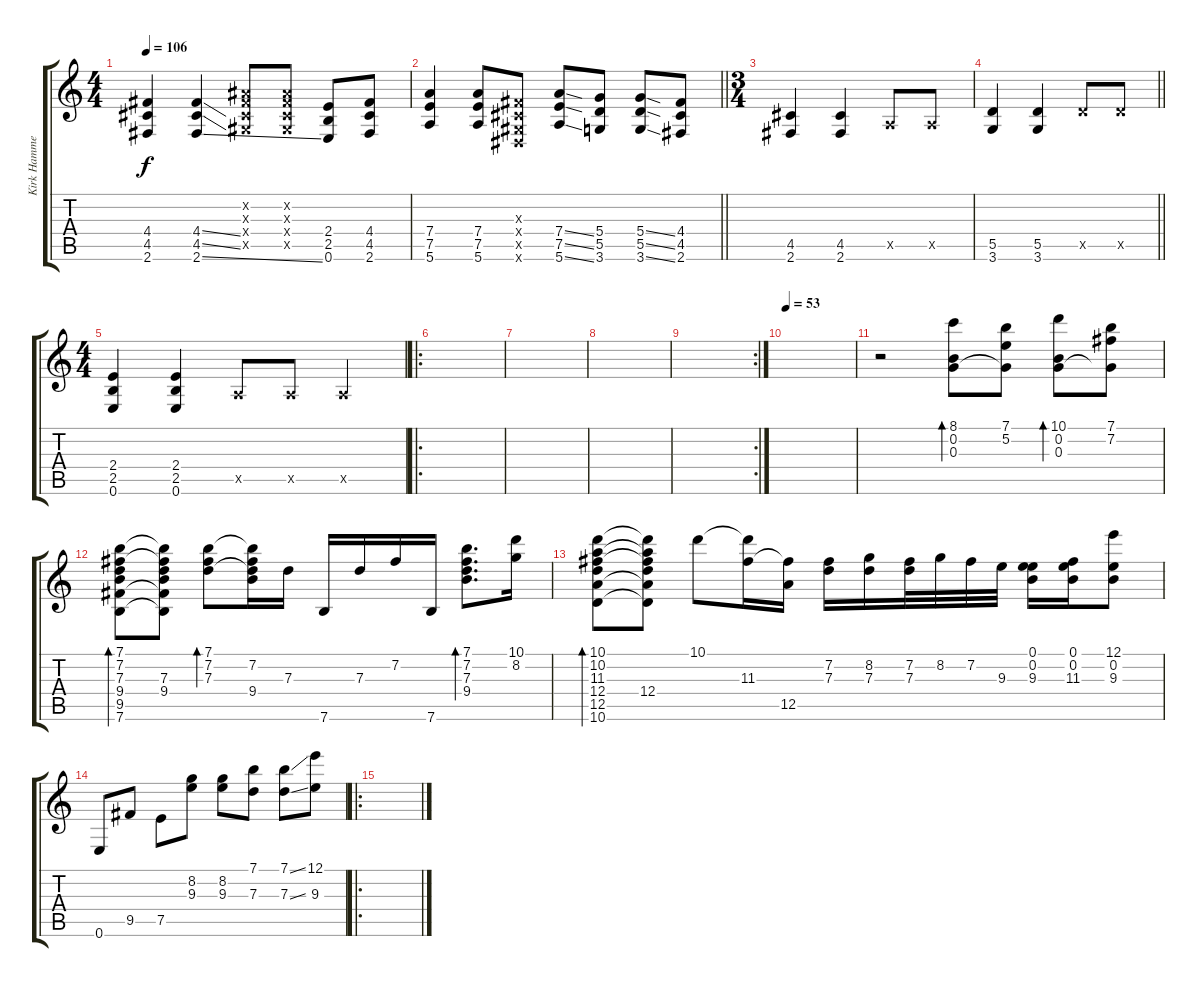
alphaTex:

\track ("Kirk Hammett" "Kirk Hamme") {instrument distortionguitar}
\staff {score tabs}
\tuning (E4 B3 G3 D3 A2 E2) {hide}
\ts (4 4)
\tempo 106
\clef g2
\ks c
(4.4 4.5 2.6).4{dy f} (4.4{ss} 4.5{ss} 2.6{ss}).4 (-1.2{x} -1.3{x} -1.4{x} -1.5{x}).8 (-1.2{x} -1.3{x} -1.4{x} -1.5{x}).8 (2.4 2.5 0.6).8 (4.4 4.5 2.6).8 |
\barLineRight lightlight
(7.4 7.5 5.6).4 (7.4 7.5 5.6).8 (-1.3{x} -1.4{x} -1.5{x} -1.6{x}).8 (7.4{ss} 7.5{ss} 5.6{ss}).8 (5.4 5.5 3.6).8 (5.4{ss} 5.5{ss} 3.6{ss}).8 (4.4 4.5 2.6).8 |
\ts (3 4)
(4.5 2.6).4 (4.5 2.6).4 0.5{x}.8 0.5{x}.8 |
\barLineRight lightlight
(5.5 3.6).4 (5.5 3.6).4 5.5{x}.8 5.5{x}.8 |
\ts (4 4)
(2.4 2.5 0.6).4 (2.4 2.5 0.6).4 0.5{x}.8 0.5{x}.8 0.5{x}.4 |
\ro
|
|
|
\rc 2
|
\tempo 53
|
r.2{instrument acousticguitarsteel} (8.1 0.2 0.3).8{bd 60} (7.1 5.2 0.3{t}).8 (10.1 0.2 0.3).8{bd 60} (7.1 7.2 0.3{t}).8 |
(7.1 7.2 7.3 9.4 9.5 7.6).8{bd 60} (7.1{t} 7.2{t} 7.3 9.4 9.5{t} 7.6{t}).8 (7.1 7.2 7.3).8{bd 60} (7.1{t} 7.2 7.3{t} 9.4).16 7.3.16 7.6.16 7.3.16 7.2.16 7.6.16 (7.1 7.2 7.3 9.4).8{d bd 60} (10.1 8.2).16 |
(10.1 10.2 11.3 12.4 12.5 10.6).8{bd 60} (10.1{t} 10.2{t} 11.3{t} 12.4 12.5{t} 10.6{t}).8 10.1.8 (10.1{t} 11.3).16 (11.3{t} 12.5).16 (7.2 7.3).16 (8.2 7.3).16 (7.2 7.3).32 8.2.32 7.2.32 9.3.32 (0.1 0.2 9.3).16 (0.1 0.2 11.3).16 (12.1 0.2 9.3).8 |
0.6.8 9.5.8 7.5.8 (8.2 9.3).8 (8.2 9.3).8 (7.1 7.3).8 (7.1{ss} 7.3{ss}).8 (12.1 9.3).8 |
\ro
